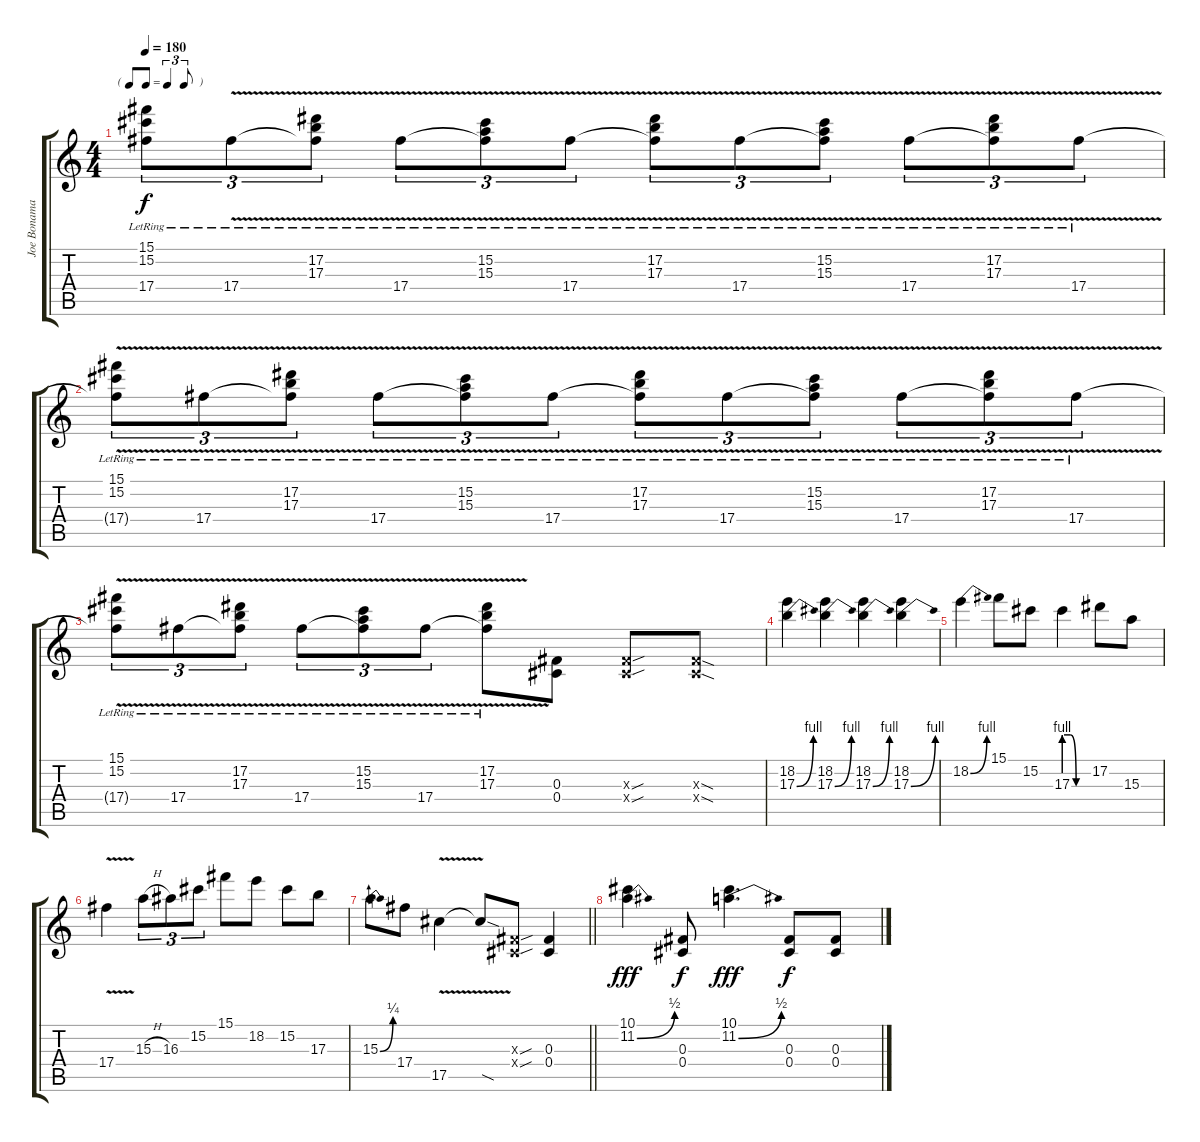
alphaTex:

\track ("Joe Bonamassa" "Joe Bonama") {instrument overdrivenguitar}
\staff {score tabs}
\tuning (Eb4 Bb3 Gb3 Db3 Ab2 Eb2) {hide}
\ts (4 4)
\tf triplet8th
\tempo 180
\clef g2
\ks c
(15.1{lr} 15.2{lr} 17.4{t}).8{tu (3 2) dy f} 17.4{v lr}.8{tu (3 2)} (17.2{lr} 17.3{lr} 17.4{t}).8{tu (3 2)} 17.4{v lr}.8{tu (3 2)} (15.2{lr} 15.3{lr} 17.4{t}).8{tu (3 2)} 17.4{v lr}.8{tu (3 2)} (17.2{lr} 17.3{lr} 17.4{t}).8{tu (3 2)} 17.4{v lr}.8{tu (3 2)} (15.2{lr} 15.3{lr} 17.4{t}).8{tu (3 2)} 17.4{v lr}.8{tu (3 2)} (17.2{lr} 17.3{lr} 17.4{t}).8{tu (3 2)} 17.4{v lr}.8{tu (3 2)} |
(15.1{lr} 15.2{lr} 17.4{t}).8{tu (3 2)} 17.4{v lr}.8{tu (3 2)} (17.2{lr} 17.3{lr} 17.4{t}).8{tu (3 2)} 17.4{v lr}.8{tu (3 2)} (15.2{lr} 15.3{lr} 17.4{t}).8{tu (3 2)} 17.4{v lr}.8{tu (3 2)} (17.2{lr} 17.3{lr} 17.4{t}).8{tu (3 2)} 17.4{v lr}.8{tu (3 2)} (15.2{lr} 15.3{lr} 17.4{t}).8{tu (3 2)} 17.4{v lr}.8{tu (3 2)} (17.2{lr} 17.3{lr} 17.4{t}).8{tu (3 2)} 17.4{v lr}.8{tu (3 2)} |
(15.1{lr} 15.2{lr} 17.4{t}).8{tu (3 2)} 17.4{v lr}.8{tu (3 2)} (17.2{lr} 17.3{lr} 17.4{t}).8{tu (3 2)} 17.4{v lr}.8{tu (3 2)} (15.2{lr} 15.3{lr} 17.4{t}).8{tu (3 2)} 17.4{v lr}.8{tu (3 2)} (17.2{lr} 17.3{lr} 17.4{t}).8 (0.3 0.4).8 (0.3{sou x} 0.4{sou x}).8 (0.3{sod x} 0.4{sod x}).8 |
(18.2 17.3{be (bend 0 0 60 4)}).4 (18.2 17.3{be (bend 0 0 60 4)}).4 (18.2 17.3{be (bend 0 0 60 4)}).4 (18.2 17.3{be (bend 0 0 60 4)}).4 |
18.2{be (bend 0 0 60 4)}.4 15.1.8 15.2.8 17.3{be (custom 0 4 15 4 30 0 60 0)}.4 17.2.8 15.3.8 |
17.4{v}.4 15.3{h}.8{tu (3 2)} 16.3.8{tu (3 2)} 15.2.8{tu (3 2)} 15.1.8 18.2.8 15.2.8 17.3.8 |
\barLineRight lightlight
15.3{be (bend 0 0 60 1)}.8 17.4.8 17.5{v}.4 17.5{sod t}.8 (0.3{sou x} 0.4{sou x}).8 (0.3 0.4).4 |
(10.1 11.2{be (bend 0 0 60 2)}).4{dy fff} (0.3 0.4).8{dy f} (10.1 11.2{be (bend 0 0 60 2)}).4{d dy fff} (0.3 0.4).8{dy f} (0.3 0.4).8
